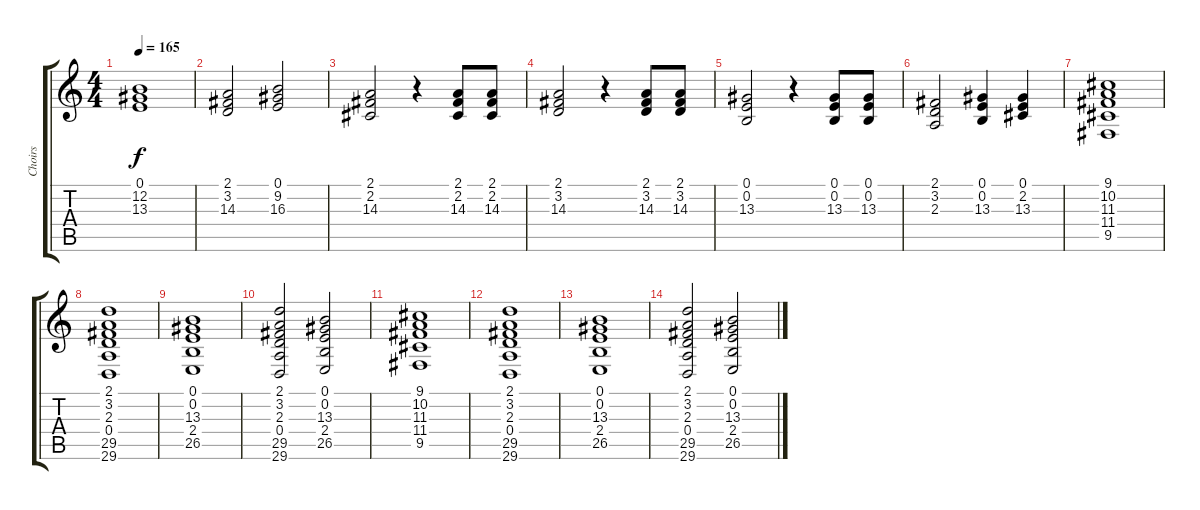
\track ("Choirs" "Choirs") {instrument choiraahs}
\staff {score tabs}
\tuning (E4 B3 G3 D3 A2 E2) {hide}
\ts (4 4)
\tempo 165
\clef g2
\ks c
(0.1 12.2 13.3).1{dy f} |
(2.1 3.2 14.3).2 (0.1 9.2 16.3).2 |
(2.1 2.2 14.3).2 r.4 (2.1 2.2 14.3).8 (2.1 2.2 14.3).8 |
(2.1 3.2 14.3).2 r.4 (2.1 3.2 14.3).8 (2.1 3.2 14.3).8 |
(0.1 0.2 13.3).2 r.4 (0.1 0.2 13.3).8 (0.1 0.2 13.3).8 |
(2.1 3.2 2.3).2 (0.1 0.2 13.3).4 (0.1 2.2 13.3).4 |
(9.1 10.2 11.3 11.4 9.5).1 |
(2.1 3.2 2.3 0.4 29.5 29.6).1 |
(0.1 0.2 13.3 2.4 26.5).1 |
(2.1 3.2 2.3 0.4 29.5 29.6).2 (0.1 0.2 13.3 2.4 26.5).2 |
(9.1 10.2 11.3 11.4 9.5).1 |
(2.1 3.2 2.3 0.4 29.5 29.6).1 |
(0.1 0.2 13.3 2.4 26.5).1 |
(2.1 3.2 2.3 0.4 29.5 29.6).2 (0.1 0.2 13.3 2.4 26.5).2
